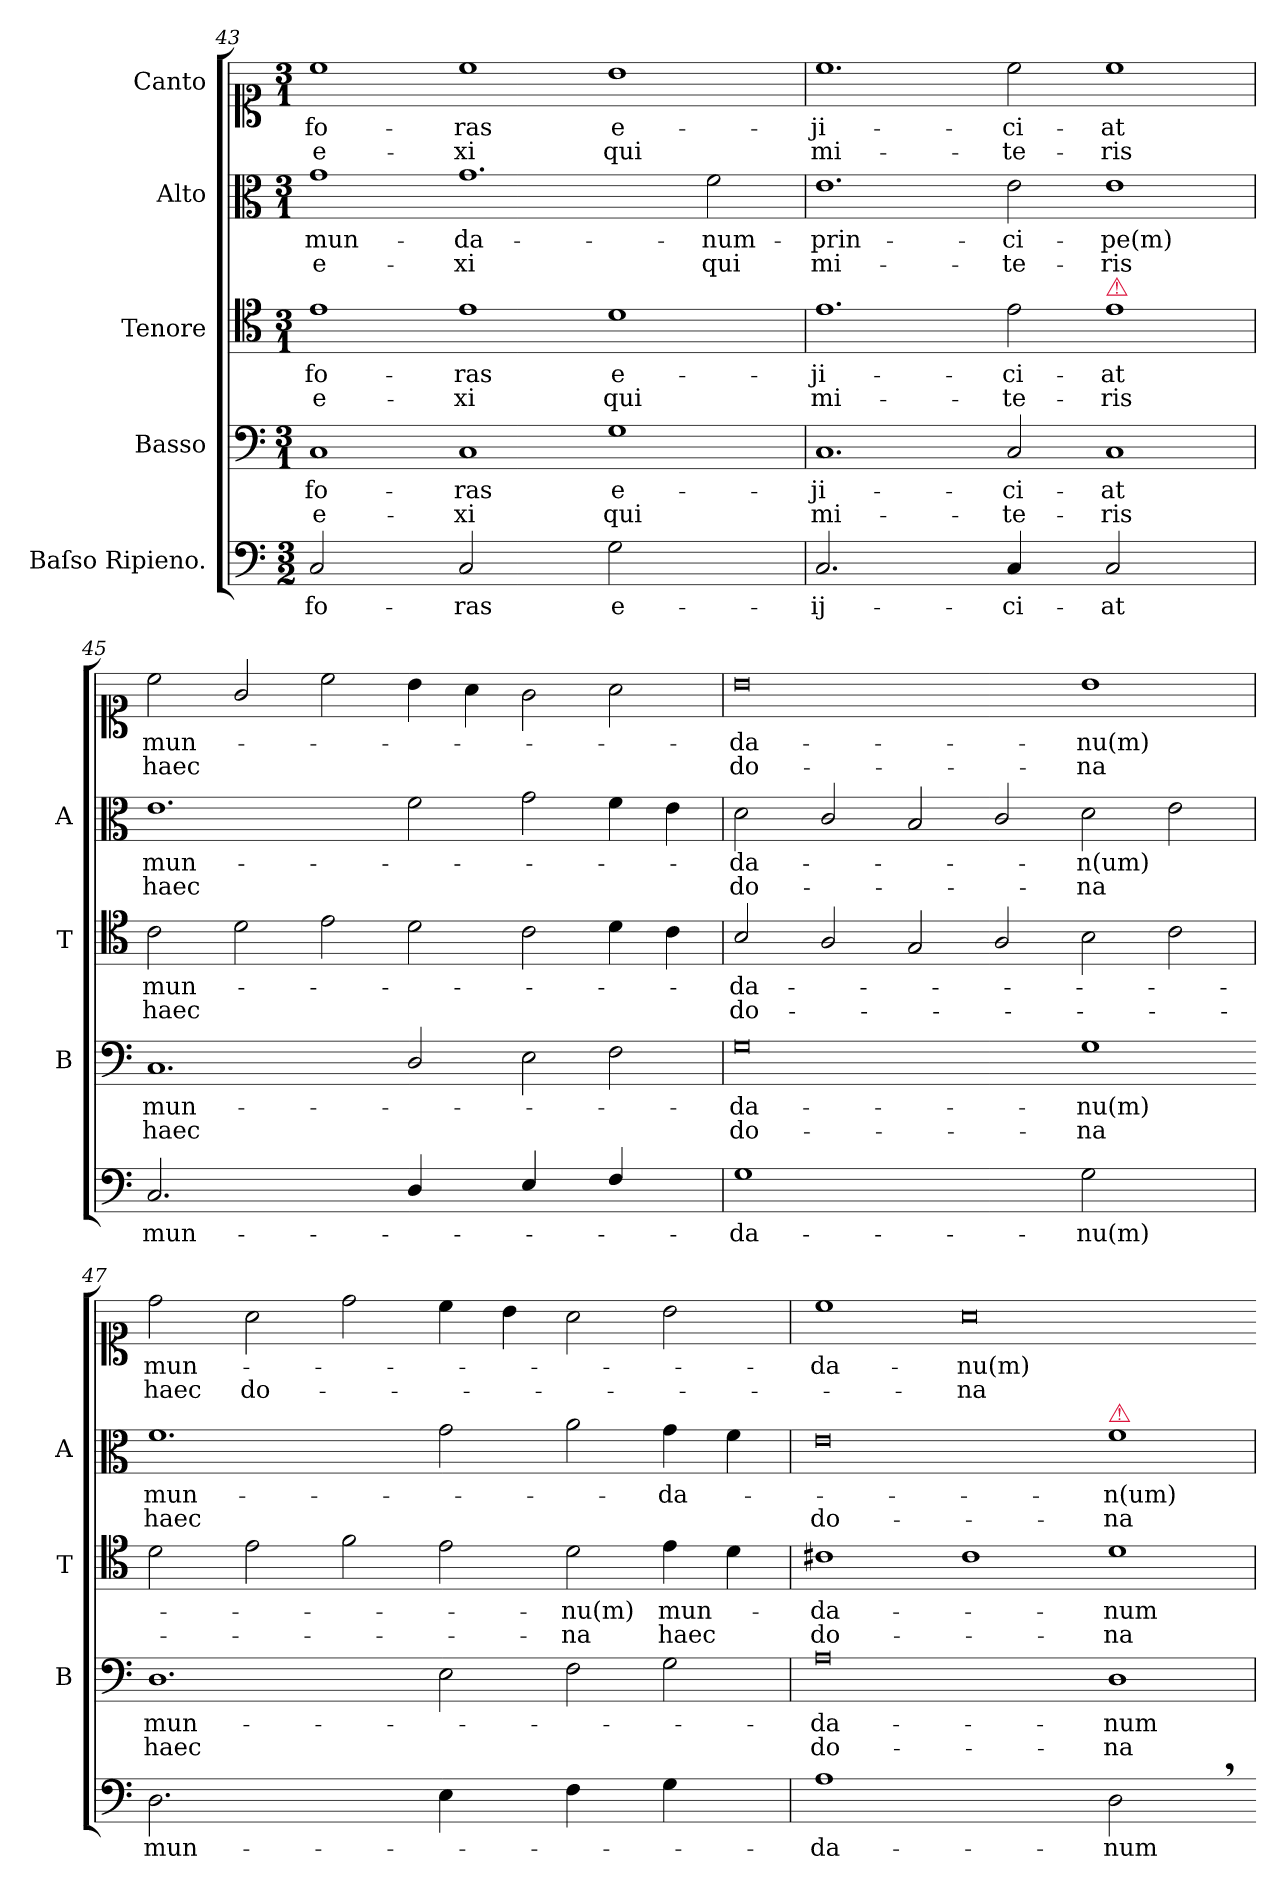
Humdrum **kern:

**kern	**text	**kern	**text	**text	**kern	**text	**text	**kern	**text	**text	**kern	**text	**text
*part5	*part5	*part4	*part4	*part4	*part3	*part3	*part3	*part2	*part2	*part2	*part1	*part1	*part1
*staff5	*staff5	*staff4	*staff4	*staff4	*staff3	*staff3	*staff3	*staff2	*staff2	*staff2	*staff1	*staff1	*staff1
*I"Baſso Ripieno.	*	*I"Basso	*	*	*I"Tenore	*	*	*I"Alto	*	*	*I"Canto	*	*
*	*	*I'B	*	*	*I'T	*	*	*I'A	*	*	*	*	*
*clefF4	*	*clefF4	*	*	*clefC4	*	*	*clefC3	*	*	*clefC1	*	*
*k[]	*	*k[]	*	*	*k[]	*	*	*k[]	*	*	*k[]	*	*
*M3/2	*	*M3/1	*	*	*M3/1	*	*	*M3/1	*	*	*M3/1	*	*
=43	=43	=43	=43	=43	=43	=43	=43	=43	=43	=43	=43	=43	=43
!LO:N:vis=2	!LO:LY:i	!	!LO:LY:i	!LO:LY:i	!	!LO:LY:i	!LO:LY:i	!	!	!LO:LY:i	!	!LO:LY:i	!LO:LY:i
1C/	fo-	1C/	fo-	e-	1e\	fo-	e-	1g\	mun-	e-	1cc\	fo-	e-
!LO:N:vis=2	!LO:LY:i	!	!LO:LY:i	!LO:LY:i	!	!LO:LY:i	!LO:LY:i	!	!	!LO:LY:i	!	!LO:LY:i	!LO:LY:i
1C/	-ras	1C/	-ras	-xi	1e\	-ras	-xi	1.g\	-da-	-xi	1cc\	-ras	-xi
!LO:N:vis=2	!LO:LY:i	!	!LO:LY:i	!LO:LY:i	!	!LO:LY:i	!LO:LY:i	!	!	!	!	!LO:LY:i	!LO:LY:i
1G\	e-	1G\	e-	qui	1d\	e-	qui	.	.	.	1b\	e-	qui
!	!	!	!	!	!	!	!	!	!	!LO:LY:i	!	!	!
.	.	.	.	.	.	.	.	2f\	-num-	qui	.	.	.
=44	=44	=44	=44	=44	=44	=44	=44	=44	=44	=44	=44	=44	=44
!LO:N:vis=2.	!LO:LY:i	!	!LO:LY:i	!LO:LY:i	!	!LO:LY:i	!LO:LY:i	!	!	!LO:LY:i	!	!LO:LY:i	!LO:LY:i
1.C/	-ij-	1.C/	-ji-	mi-	1.e\	-ji-	mi-	1.e\	-prin-	mi-	1.cc\	-ji-	mi-
!LO:N:vis=4	!LO:LY:i	!	!LO:LY:i	!LO:LY:i	!	!LO:LY:i	!LO:LY:i	!	!	!LO:LY:i	!	!LO:LY:i	!LO:LY:i
2C/	-ci-	2C/	-ci-	-te-	2e\	-ci-	-te-	2e\	-ci-	-te-	2cc\	-ci-	-te-
!	!	!	!	!	!LO:TX:a:color=crimson:t=⚠	!	!	!	!	!	!	!	!
!LO:N:vis=2	!LO:LY:i	!	!LO:LY:i	!LO:LY:i	!	!LO:LY:i	!LO:LY:i	!	!	!LO:LY:i	!	!LO:LY:i	!LO:LY:i
1C/	-at	1C/	-at	-ris	1e\	-at	-ris	1e\	-pe(m)	-ris	1cc\	-at	-ris
=45	=45	=45	=45	=45	=45	=45	=45	=45	=45	=45	=45	=45	=45
!LO:N:vis=2.	!	!	!	!	!	!	!	!	!	!	!	!	!
1.C/	mun-	1.C/	mun-	haec	2c\	mun-	haec	1.e\	mun-	haec	2cc\	mun-	haec
.	.	.	.	.	2d\	.	.	.	.	.	2g/	.	.
.	.	.	.	.	2e\	.	.	.	.	.	2cc\	.	.
!LO:N:vis=4	!	!	!	!	!	!	!	!	!	!	!	!	!
2D/	.	2D/	.	.	2d\	.	.	2f\	.	.	4b\	.	.
.	.	.	.	.	.	.	.	.	.	.	4a\	.	.
!LO:N:vis=4	!	!	!	!	!	!	!	!	!	!	!	!	!
2E/	.	2E\	.	.	2c\	.	.	2g\	.	.	2g\	.	.
!LO:N:vis=4	!	!	!	!	!	!	!	!	!	!	!	!	!
2F/	.	2F\	.	.	4d\	.	.	4f\	.	.	2a\	.	.
.	.	.	.	.	4c\	.	.	4e\	.	.	.	.	.
=46	=46	=46	=46	=46	=46	=46	=46	=46	=46	=46	=46	=46	=46
!LO:N:vis=1	!	!	!	!	!	!	!	!	!	!	!	!	!
0G\	-da-	0G\	-da-	do-	2B/	-da-	do-	2d\	-da-	do-	0b\	-da-	do-
.	.	.	.	.	2A/	.	.	2c/	.	.	.	.	.
.	.	.	.	.	2G/	.	.	2B/	.	.	.	.	.
.	.	.	.	.	2A/	.	.	2c/	.	.	.	.	.
!LO:N:vis=2	!	!	!	!	!	!	!	!	!	!	!	!	!
1G\	-nu(m)	1G\	-nu(m)	-na	2B\	.	.	2d\	-n(um)	na	1b\	-nu(m)	-na
.	.	.	.	.	2c\	.	.	2e\	.	.	.	.	.
=47	=47	=47-	=47	=47	=47	=47	=47	=47	=47	=47	=47	=47	=47
!LO:N:vis=2.	!LO:LY:i	!	!LO:LY:i	!LO:LY:i	!	!	!	!	!	!	!	!LO:LY:i	!LO:LY:i
1.D\	mun-	1.D\	mun-	haec	2d\	.	.	1.f\	mun-	haec	2dd\	mun-	haec
!	!	!	!	!	!	!	!	!	!	!	!	!	!LO:LY:i
.	.	.	.	.	2e\	.	.	.	.	.	2a\	.	do-
.	.	.	.	.	2f\	.	.	.	.	.	2dd\	.	.
!LO:N:vis=4	!	!	!	!	!	!	!	!	!	!	!	!	!
2E\	.	2E\	.	.	2e\	.	.	2g\	.	.	4cc\	.	.
.	.	.	.	.	.	.	.	.	.	.	4b\	.	.
!LO:N:vis=4	!	!	!	!	!	!	!	!	!	!	!	!	!
2F\	.	2F\	.	.	2d\	-nu(m)	-na	2a\	.	.	2a\	.	.
!LO:N:vis=4	!	!	!	!	!	!LO:LY:i	!	!	!	!	!	!	!
2G\	.	2G\	.	.	4e\	mun-	haec	4g\	-da-	.	2b\	.	.
.	.	.	.	.	4d\	.	.	4f\	.	.	.	.	.
=48	=48	=48	=48	=48	=48	=48	=48	=48	=48	=48	=48	=48	=48
!LO:N:vis=1	!LO:LY:i	!	!LO:LY:i	!LO:LY:i	!	!LO:LY:i	!	!	!	!	!	!LO:LY:i	!
0A\	-da-	0A\	-da-	do-	1c#X\	-da-	do-	0e\	.	do-	1cc\	-da-	.
!	!	!	!	!	!	!	!	!	!	!	!	!LO:LY:i	!LO:LY:i
.	.	.	.	.	1c#\	.	.	.	.	.	0a\	-nu(m)	-na
!	!	!	!	!	!	!	!	!LO:TX:a:color=crimson:t=⚠	!	!	!	!	!
!LO:N:vis=2	!LO:LY:i	!	!LO:LY:i	!LO:LY:i	!	!LO:LY:i	!	!	!	!	!	!	!
1D,<\	-num	1D\	-num	-na	1d\	-num	-na	1f\	-n(um)	-na	.	.	.
=-	=-	=	=-	=-	=	=-	=-	=	=-	=-	=-	=-	=-
*-	*-	*-	*-	*-	*-	*-	*-	*-	*-	*-	*-	*-	*-
